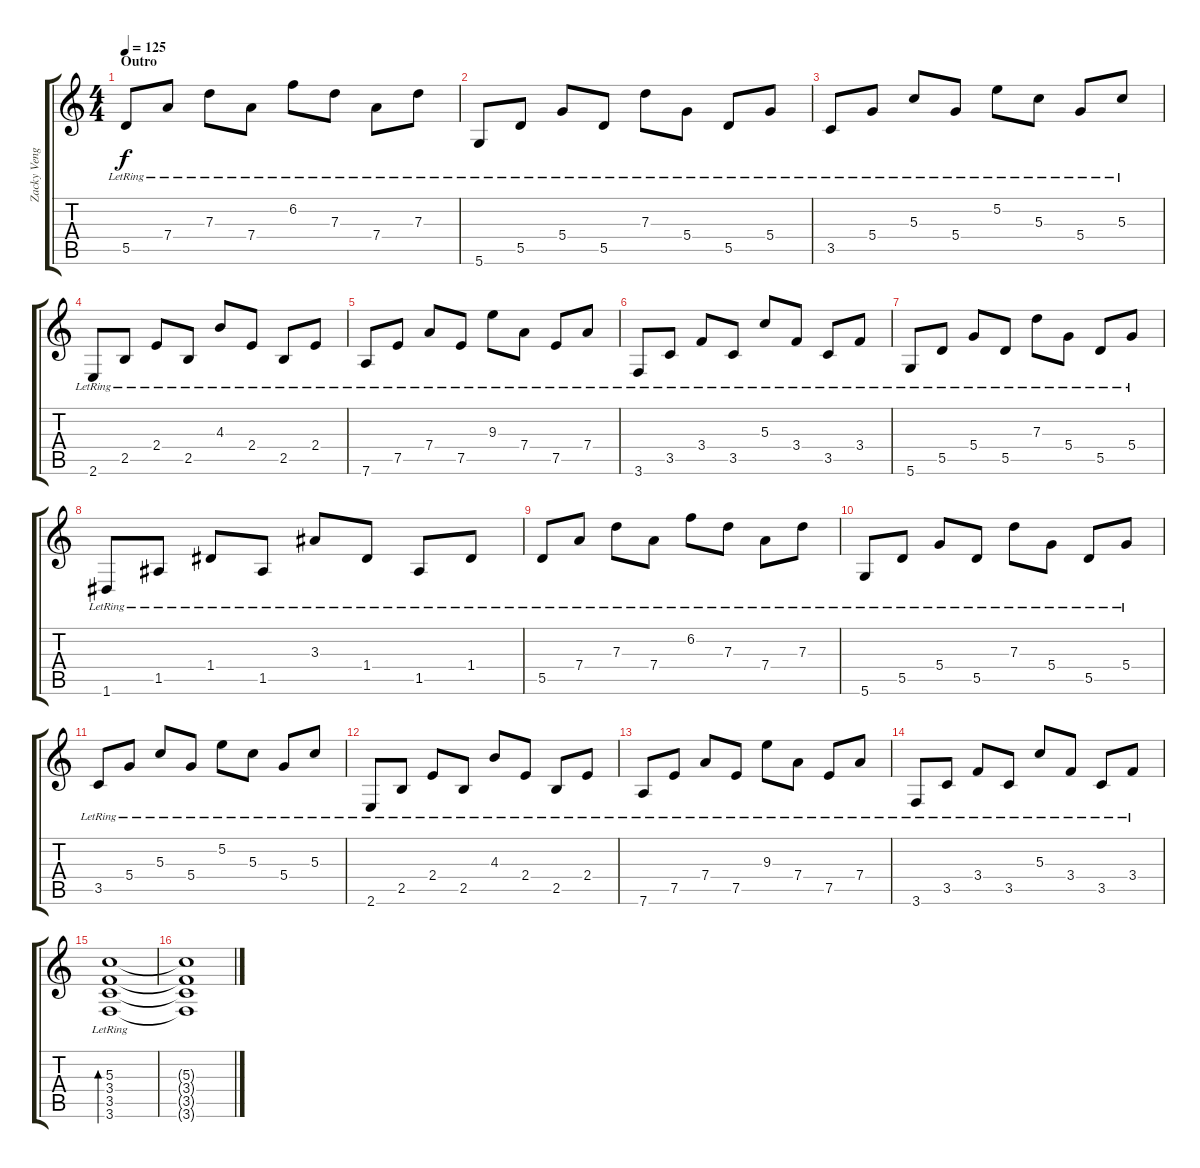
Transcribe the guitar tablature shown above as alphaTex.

\track ("Zacky Vengeance" "Zacky Veng") {instrument acousticguitarsteel}
\staff {score tabs}
\tuning (E4 B3 G3 D3 A2 D2) {hide}
\ts (4 4)
\section ("" "Outro")
\tempo 125
\clef g2
\ks c
5.5{lr}.8{dy f} 7.4{lr}.8 7.3{lr}.8 7.4{lr}.8 6.2{lr}.8 7.3{lr}.8 7.4{lr}.8 7.3{lr}.8 |
5.6{lr}.8 5.5{lr}.8 5.4{lr}.8 5.5{lr}.8 7.3{lr}.8 5.4{lr}.8 5.5{lr}.8 5.4{lr}.8 |
3.5{lr}.8 5.4{lr}.8 5.3{lr}.8 5.4{lr}.8 5.2{lr}.8 5.3{lr}.8 5.4{lr}.8 5.3{lr}.8 |
2.6{lr}.8 2.5{lr}.8 2.4{lr}.8 2.5{lr}.8 4.3{lr}.8 2.4{lr}.8 2.5{lr}.8 2.4{lr}.8 |
7.6{lr}.8 7.5{lr}.8 7.4{lr}.8 7.5{lr}.8 9.3{lr}.8 7.4{lr}.8 7.5{lr}.8 7.4{lr}.8 |
3.6{lr}.8 3.5{lr}.8 3.4{lr}.8 3.5{lr}.8 5.3{lr}.8 3.4{lr}.8 3.5{lr}.8 3.4{lr}.8 |
5.6{lr}.8 5.5{lr}.8 5.4{lr}.8 5.5{lr}.8 7.3{lr}.8 5.4{lr}.8 5.5{lr}.8 5.4{lr}.8 |
1.6{lr}.8 1.5{lr}.8 1.4{lr}.8 1.5{lr}.8 3.3{lr}.8 1.4{lr}.8 1.5{lr}.8 1.4{lr}.8 |
5.5{lr}.8 7.4{lr}.8 7.3{lr}.8 7.4{lr}.8 6.2{lr}.8 7.3{lr}.8 7.4{lr}.8 7.3{lr}.8 |
5.6{lr}.8 5.5{lr}.8 5.4{lr}.8 5.5{lr}.8 7.3{lr}.8 5.4{lr}.8 5.5{lr}.8 5.4{lr}.8 |
3.5{lr}.8 5.4{lr}.8 5.3{lr}.8 5.4{lr}.8 5.2{lr}.8 5.3{lr}.8 5.4{lr}.8 5.3{lr}.8 |
2.6{lr}.8 2.5{lr}.8 2.4{lr}.8 2.5{lr}.8 4.3{lr}.8 2.4{lr}.8 2.5{lr}.8 2.4{lr}.8 |
7.6{lr}.8 7.5{lr}.8 7.4{lr}.8 7.5{lr}.8 9.3{lr}.8 7.4{lr}.8 7.5{lr}.8 7.4{lr}.8 |
3.6{lr}.8 3.5{lr}.8 3.4{lr}.8 3.5{lr}.8 5.3{lr}.8 3.4{lr}.8 3.5{lr}.8 3.4{lr}.8 |
(5.3 3.4 3.5 3.6{lr}).1{bd 60} |
(5.3{t} 3.4{t} 3.5{t} 3.6{t}).1
